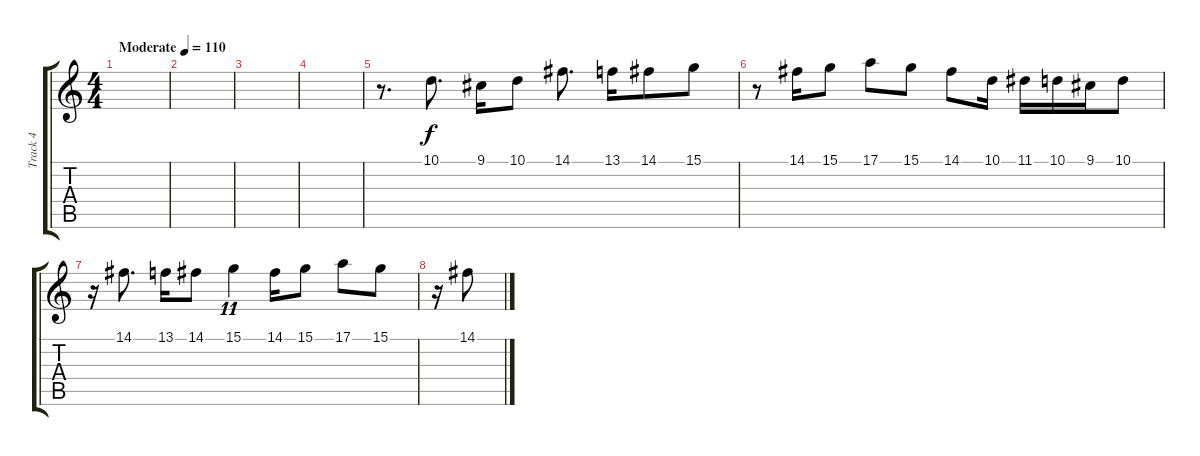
\track ("Track 4" "Track 4") {instrument flute}
\staff {score tabs}
\tuning (E4 B3 G3 D3 A2 E2) {hide}
\ts (4 4)
\tempo (110 "Moderate")
\clef g2
\ks c
|
|
|
|
r.8{d} 10.1.8{d} 9.1.16 10.1.8 14.1.8{d} 13.1.16 14.1.8 15.1.8 |
r.8 14.1.16 15.1.8 17.1.8 15.1.8 14.1.8 10.1.16 11.1.16 10.1.16 9.1.16 10.1.8 |
r.16 14.1.8{d} 13.1.16 14.1.8 15.1.4{tu (11 8)} 14.1.16 15.1.8 17.1.8 15.1.8 |
r.16 14.1.8
